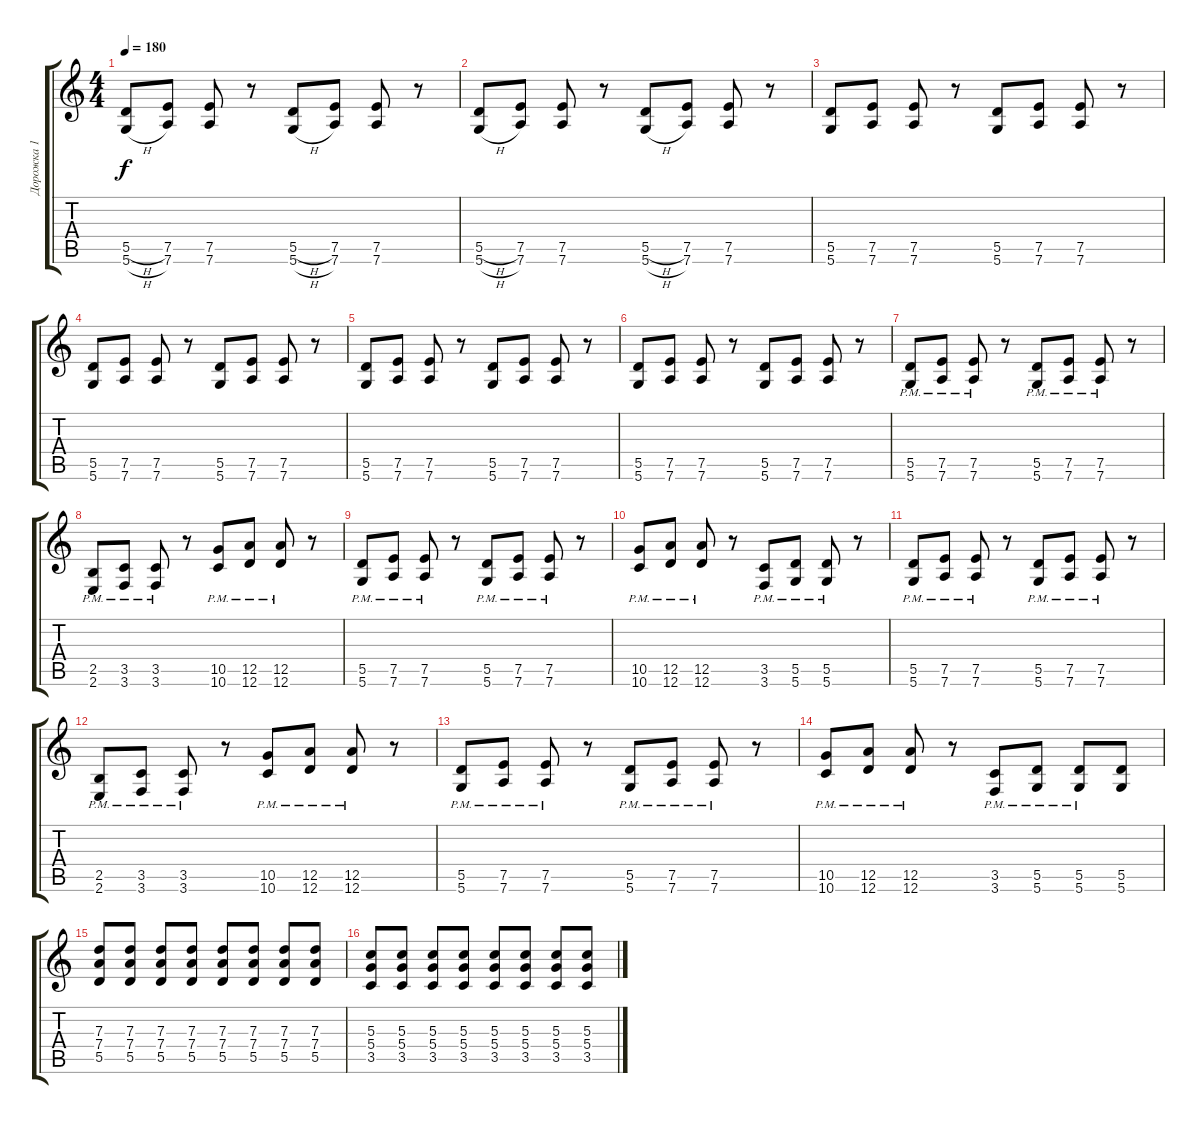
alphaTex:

\track ("Дорожка 1" "Дорожка 1") {instrument distortionguitar}
\staff {score tabs}
\tuning (E4 B3 G3 D3 A2 D2) {hide}
\ts (4 4)
\tempo 180
\clef g2
\ks c
(5.5{h} 5.6{h}).8{dy f instrument distortionguitar} (7.5 7.6).8 (7.5 7.6).8 r.8 (5.5{h} 5.6{h}).8 (7.5 7.6).8 (7.5 7.6).8 r.8 |
(5.5{h} 5.6{h}).8 (7.5 7.6).8 (7.5 7.6).8 r.8 (5.5{h} 5.6{h}).8 (7.5 7.6).8 (7.5 7.6).8 r.8 |
(5.5 5.6).8 (7.5 7.6).8 (7.5 7.6).8 r.8 (5.5 5.6).8 (7.5 7.6).8 (7.5 7.6).8 r.8 |
(5.5 5.6).8 (7.5 7.6).8 (7.5 7.6).8 r.8 (5.5 5.6).8 (7.5 7.6).8 (7.5 7.6).8 r.8 |
(5.5 5.6).8 (7.5 7.6).8 (7.5 7.6).8 r.8 (5.5 5.6).8 (7.5 7.6).8 (7.5 7.6).8 r.8 |
(5.5 5.6).8 (7.5 7.6).8 (7.5 7.6).8 r.8 (5.5 5.6).8 (7.5 7.6).8 (7.5 7.6).8 r.8 |
(5.5{pm} 5.6{pm}).8 (7.5{pm} 7.6{pm}).8 (7.5{pm} 7.6{pm}).8 r.8 (5.5{pm} 5.6{pm}).8 (7.5{pm} 7.6{pm}).8 (7.5{pm} 7.6{pm}).8 r.8 |
(2.5{pm} 2.6{pm}).8 (3.5{pm} 3.6{pm}).8 (3.5{pm} 3.6{pm}).8 r.8 (10.5{pm} 10.6{pm}).8 (12.5{pm} 12.6{pm}).8 (12.5{pm} 12.6{pm}).8 r.8 |
(5.5{pm} 5.6{pm}).8 (7.5{pm} 7.6{pm}).8 (7.5{pm} 7.6{pm}).8 r.8 (5.5{pm} 5.6{pm}).8 (7.5{pm} 7.6{pm}).8 (7.5{pm} 7.6{pm}).8 r.8 |
(10.5{pm} 10.6{pm}).8 (12.5{pm} 12.6{pm}).8 (12.5{pm} 12.6{pm}).8 r.8 (3.5{pm} 3.6{pm}).8 (5.5{pm} 5.6{pm}).8 (5.5{pm} 5.6{pm}).8 r.8 |
(5.5{pm} 5.6{pm}).8 (7.5{pm} 7.6{pm}).8 (7.5{pm} 7.6{pm}).8 r.8 (5.5{pm} 5.6{pm}).8 (7.5{pm} 7.6{pm}).8 (7.5{pm} 7.6{pm}).8 r.8 |
(2.5{pm} 2.6{pm}).8 (3.5{pm} 3.6{pm}).8 (3.5{pm} 3.6{pm}).8 r.8 (10.5{pm} 10.6{pm}).8 (12.5{pm} 12.6{pm}).8 (12.5{pm} 12.6{pm}).8 r.8 |
(5.5{pm} 5.6{pm}).8 (7.5{pm} 7.6{pm}).8 (7.5{pm} 7.6{pm}).8 r.8 (5.5{pm} 5.6{pm}).8 (7.5{pm} 7.6{pm}).8 (7.5{pm} 7.6{pm}).8 r.8 |
(10.5{pm} 10.6{pm}).8 (12.5{pm} 12.6{pm}).8 (12.5{pm} 12.6{pm}).8 r.8 (3.5{pm} 3.6{pm}).8 (5.5{pm} 5.6{pm}).8 (5.5{pm} 5.6{pm}).8 (5.5 5.6).8 |
(7.3 7.4 5.5).8 (7.3 7.4 5.5).8 (7.3 7.4 5.5).8 (7.3 7.4 5.5).8 (7.3 7.4 5.5).8 (7.3 7.4 5.5).8 (7.3 7.4 5.5).8 (7.3 7.4 5.5).8 |
(5.3 5.4 3.5).8 (5.3 5.4 3.5).8 (5.3 5.4 3.5).8 (5.3 5.4 3.5).8 (5.3 5.4 3.5).8 (5.3 5.4 3.5).8 (5.3 5.4 3.5).8 (5.3 5.4 3.5).8
